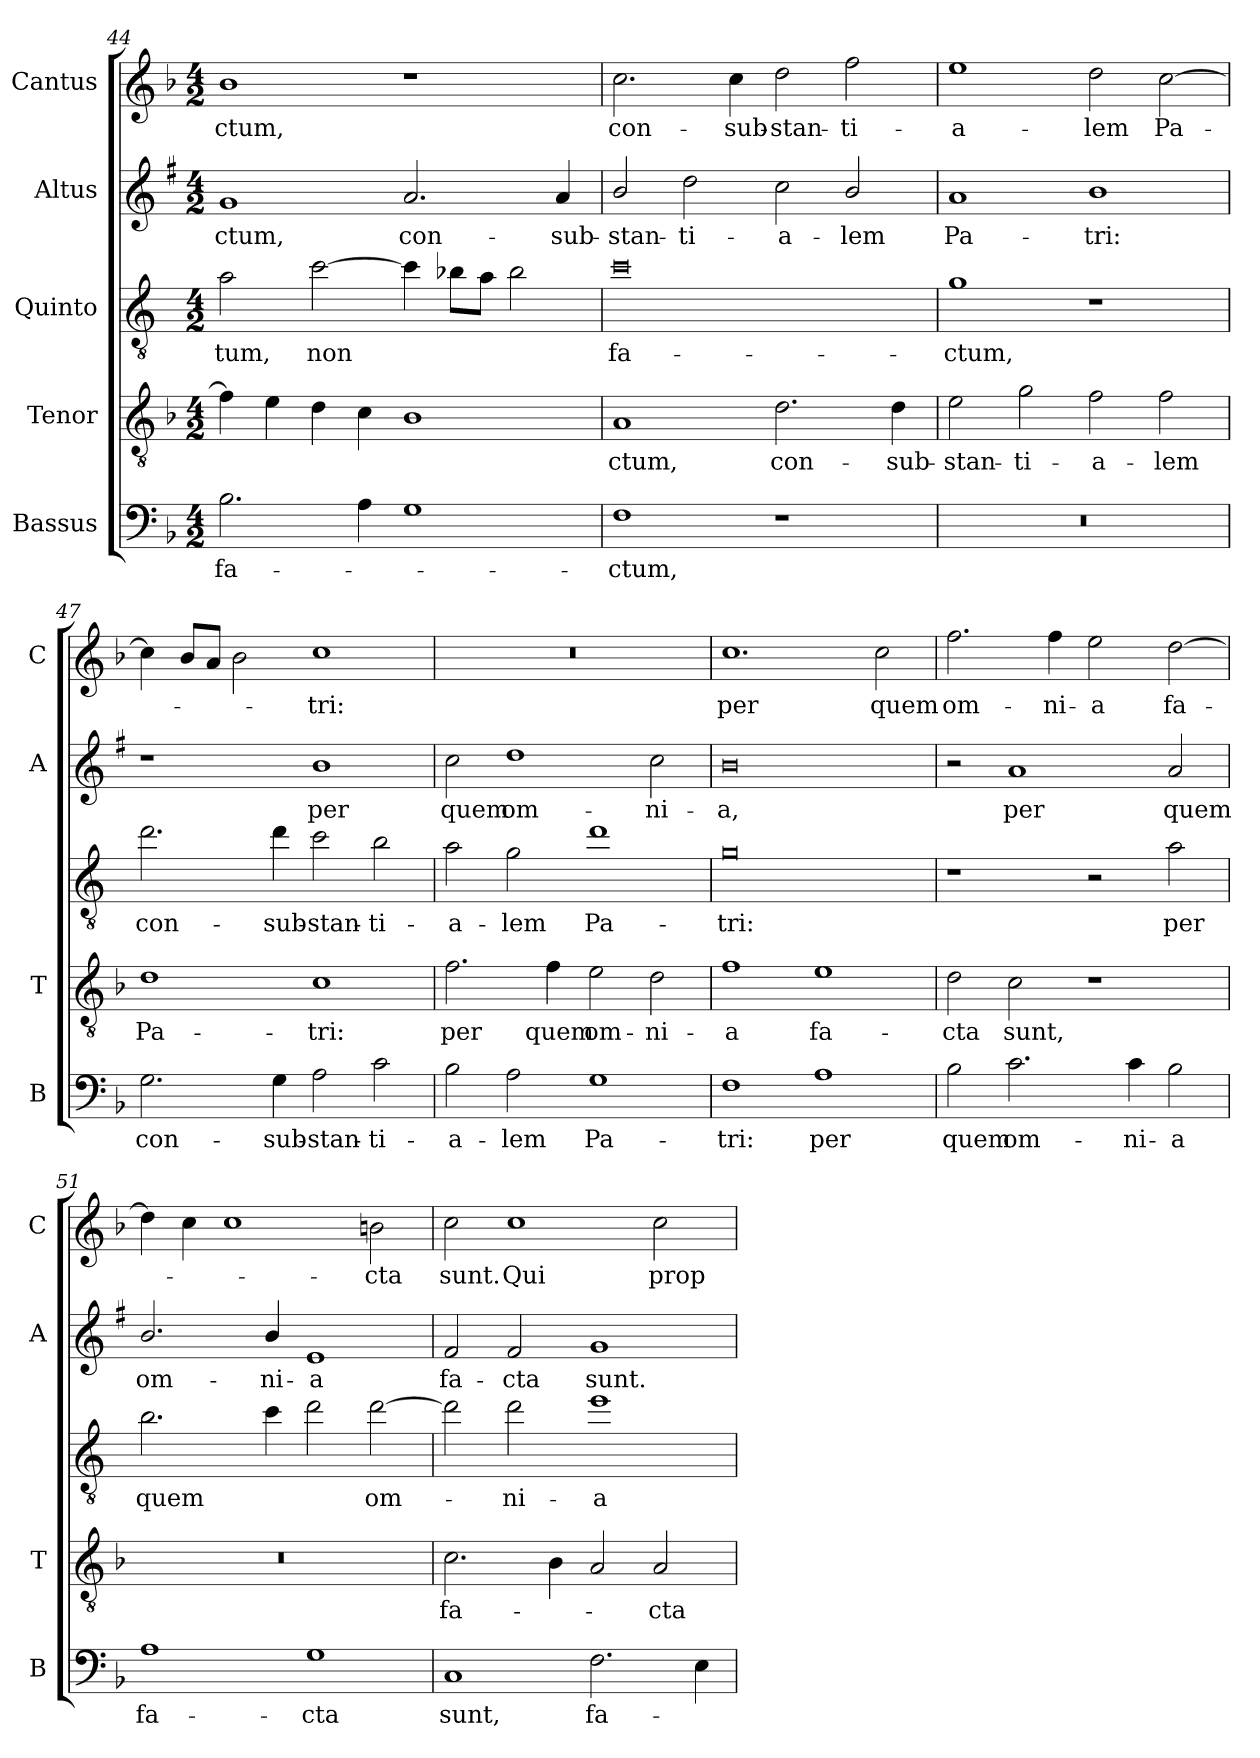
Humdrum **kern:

**kern	**text	**kern	**text	**kern	**text	**kern	**text	**kern	**text
*part5	*part5	*part4	*part4	*part3	*part3	*part2	*part2	*part1	*part1
*staff5	*staff5	*staff4	*staff4	*staff3	*staff3	*staff2	*staff2	*staff1	*staff1
*I"Bassus	*	*I"Tenor	*	*I"Quinto	*	*I"Altus	*	*I"Cantus	*
*I'B	*	*I'T	*	*	*	*I'A	*	*I'C	*
*clefF4	*	*clefGv2	*	*clefGv2	*	*clefG2	*	*clefG2	*
*	*	*	*	*ITrd4c7	*	*ITrd1c2	*	*	*
*k[b-]	*	*k[b-]	*	*k[b-]	*	*k[b-]	*	*k[b-]	*
*F:	*	*F:	*	*F:	*	*F:	*	*F:	*
*M4/2	*	*M4/2	*	*M4/2	*	*M4/2	*	*M4/2	*
=44	=44	=44	=44	=44	=44	=44	=44	=44	=44
!	!LO:LY:b	!	!	!	!LO:LY:b	!	!LO:LY:b	!	!LO:LY:b
2.B-\	fa-	4f\]	.	2d\	-tum,	1f	-ctum,	1b-	-ctum,
.	.	4e\	.	.	.	.	.	.	.
!	!	!	!	!	!LO:LY:b	!	!	!	!
.	.	4d\	.	[2f\	non	.	.	.	.
4A\	.	4c\	.	.	.	.	.	.	.
!	!	!	!	!	!	!	!LO:LY:b	!	!
1G	.	1B-	.	4f\]	.	2.g/	con-	1r	.
.	.	.	.	8e-X\L	.	.	.	.	.
.	.	.	.	8d\J	.	.	.	.	.
.	.	.	.	2e-\	.	.	.	.	.
!	!	!	!	!	!	!	!LO:LY:b	!	!
.	.	.	.	.	.	4g/	-sub-	.	.
=45	=45	=45	=45	=45	=45	=45	=45	=45	=45
!	!LO:LY:b	!	!LO:LY:b	!	!LO:LY:b	!	!LO:LY:b	!	!LO:LY:b
1F	-ctum,	1A	-ctum,	0f	fa-	2a/	-stan-	2.cc\	con-
!	!	!	!	!	!	!	!LO:LY:b	!	!
.	.	.	.	.	.	2cc\	-ti-	.	.
!	!	!	!	!	!	!	!	!	!LO:LY:b
.	.	.	.	.	.	.	.	4cc\	-sub-
!	!	!	!LO:LY:b	!	!	!	!LO:LY:b	!	!LO:LY:b
1r	.	2.d\	con-	.	.	2b-\	-a-	2dd\	-stan-
!	!	!	!	!	!	!	!LO:LY:b	!	!LO:LY:b
.	.	.	.	.	.	2a/	-lem	2ff\	-ti-
!	!	!	!LO:LY:b	!	!	!	!	!	!
.	.	4d\	-sub-	.	.	.	.	.	.
=46	=46	=46	=46	=46	=46	=46	=46	=46	=46
!	!	!	!LO:LY:b	!	!LO:LY:b	!	!LO:LY:b	!	!LO:LY:b
0r	.	2e\	-stan-	1c	-ctum,	1g	Pa-	1ee	-a-
!	!	!	!LO:LY:b	!	!	!	!	!	!
.	.	2g\	-ti-	.	.	.	.	.	.
!	!	!	!LO:LY:b	!	!	!	!LO:LY:b	!	!LO:LY:b
.	.	2f\	-a-	1r	.	1a	-tri:	2dd\	-lem
!	!	!	!LO:LY:b	!	!	!	!	!	!LO:LY:b
.	.	2f\	-lem	.	.	.	.	[2cc\	Pa-
=47	=47	=47	=47	=47	=47	=47	=47	=47	=47
!	!LO:LY:b	!	!LO:LY:b	!	!LO:LY:b	!	!	!	!
2.G\	con-	1d	Pa-	2.g\	con-	1r	.	4cc\]	.
.	.	.	.	.	.	.	.	8b-/L	.
.	.	.	.	.	.	.	.	8a/J	.
.	.	.	.	.	.	.	.	2b-\	.
!	!LO:LY:b	!	!	!	!LO:LY:b	!	!	!	!
4G\	-sub-	.	.	4g\	-sub-	.	.	.	.
!	!LO:LY:b	!	!LO:LY:b	!	!LO:LY:b	!	!LO:LY:b	!	!LO:LY:b
2A\	-stan-	1c	-tri:	2f\	-stan-	1a	per	1cc	-tri:
!	!LO:LY:b	!	!	!	!LO:LY:b	!	!	!	!
2c\	-ti-	.	.	2e\	-ti-	.	.	.	.
!!LO:LB:g=z
=48	=48	=48	=48	=48	=48	=48	=48	=48	=48
!	!LO:LY:b	!	!LO:LY:b	!	!LO:LY:b	!	!LO:LY:b	!	!
2B-\	-a-	2.f\	per	2d\	-a-	2b-\	quem	0r	.
!	!LO:LY:b	!	!	!	!LO:LY:b	!	!LO:LY:b	!	!
2A\	-lem	.	.	2c\	-lem	1cc	om-	.	.
!	!	!	!LO:LY:b	!	!	!	!	!	!
.	.	4f\	quem	.	.	.	.	.	.
!	!LO:LY:b	!	!LO:LY:b	!	!LO:LY:b	!	!	!	!
1G	Pa-	2e\	om-	1g	Pa-	.	.	.	.
!	!	!	!LO:LY:b	!	!	!	!LO:LY:b	!	!
.	.	2d\	-ni-	.	.	2b-\	-ni-	.	.
=49	=49	=49	=49	=49	=49	=49	=49	=49	=49
!	!LO:LY:b	!	!LO:LY:b	!	!LO:LY:b	!	!LO:LY:b	!	!LO:LY:b
1F	-tri:	1f	-a	0c	-tri:	0a	-a,	1.cc	per
!	!LO:LY:b	!	!LO:LY:b	!	!	!	!	!	!
1A	per	1e	fa-	.	.	.	.	.	.
!	!	!	!	!	!	!	!	!	!LO:LY:b
.	.	.	.	.	.	.	.	2cc\	quem
=50	=50	=50	=50	=50	=50	=50	=50	=50	=50
!	!LO:LY:b	!	!LO:LY:b	!	!	!	!	!	!LO:LY:b
2B-\	quem	2d\	-cta	1r	.	2r	.	2.ff\	om-
!	!LO:LY:b	!	!LO:LY:b	!	!	!	!LO:LY:b	!	!
2.c\	om-	2c\	sunt,	.	.	1g	per	.	.
!	!	!	!	!	!	!	!	!	!LO:LY:b
.	.	.	.	.	.	.	.	4ff\	-ni-
!	!	!	!	!	!	!	!	!	!LO:LY:b
.	.	1r	.	2r	.	.	.	2ee\	-a
!	!LO:LY:b	!	!	!	!	!	!	!	!
4c\	-ni-	.	.	.	.	.	.	.	.
!	!LO:LY:b	!	!	!	!LO:LY:b	!	!LO:LY:b	!	!LO:LY:b
2B-\	-a	.	.	2d\	per	2g/	quem	[2dd\	fa-
=51	=51	=51	=51	=51	=51	=51	=51	=51	=51
!	!LO:LY:b	!	!	!	!LO:LY:b	!	!LO:LY:b	!	!
1A	fa-	0r	.	2.e\	quem	2.a/	om-	4dd\]	.
.	.	.	.	.	.	.	.	4cc\	.
.	.	.	.	.	.	.	.	1cc	.
!	!	!	!	!	!	!	!LO:LY:b	!	!
.	.	.	.	4f\	.	4a/	-ni-	.	.
!	!LO:LY:b	!	!	!	!	!	!LO:LY:b	!	!
1G	-cta	.	.	2g\	.	1d	-a	.	.
!	!	!	!	!	!LO:LY:b	!	!	!	!LO:LY:b
.	.	.	.	[2g\	om-	.	.	2bn\	-cta
=52	=52	=52	=52	=52	=52	=52	=52	=52	=52
!	!LO:LY:b	!	!LO:LY:b	!	!	!	!LO:LY:b	!	!LO:LY:b
1C	sunt,	2.c\	fa-	2g\]	.	2e/	fa-	2cc\	sunt.
!	!	!	!	!	!LO:LY:b	!	!LO:LY:b	!	!LO:LY:b
.	.	.	.	2g\	-ni-	2e/	-cta	1cc	Qui
.	.	4B-\	.	.	.	.	.	.	.
!	!LO:LY:b	!	!	!	!LO:LY:b	!	!LO:LY:b	!	!
2.F\	fa-	2A/	.	1a	-a	1f	sunt.	.	.
!	!	!	!LO:LY:b	!	!	!	!	!	!LO:LY:b
.	.	2A/	-cta	.	.	.	.	2cc\	prop-
4E\	.	.	.	.	.	.	.	.	.
=	=	=	=	=	=	=	=	=	=
*-	*-	*-	*-	*-	*-	*-	*-	*-	*-
